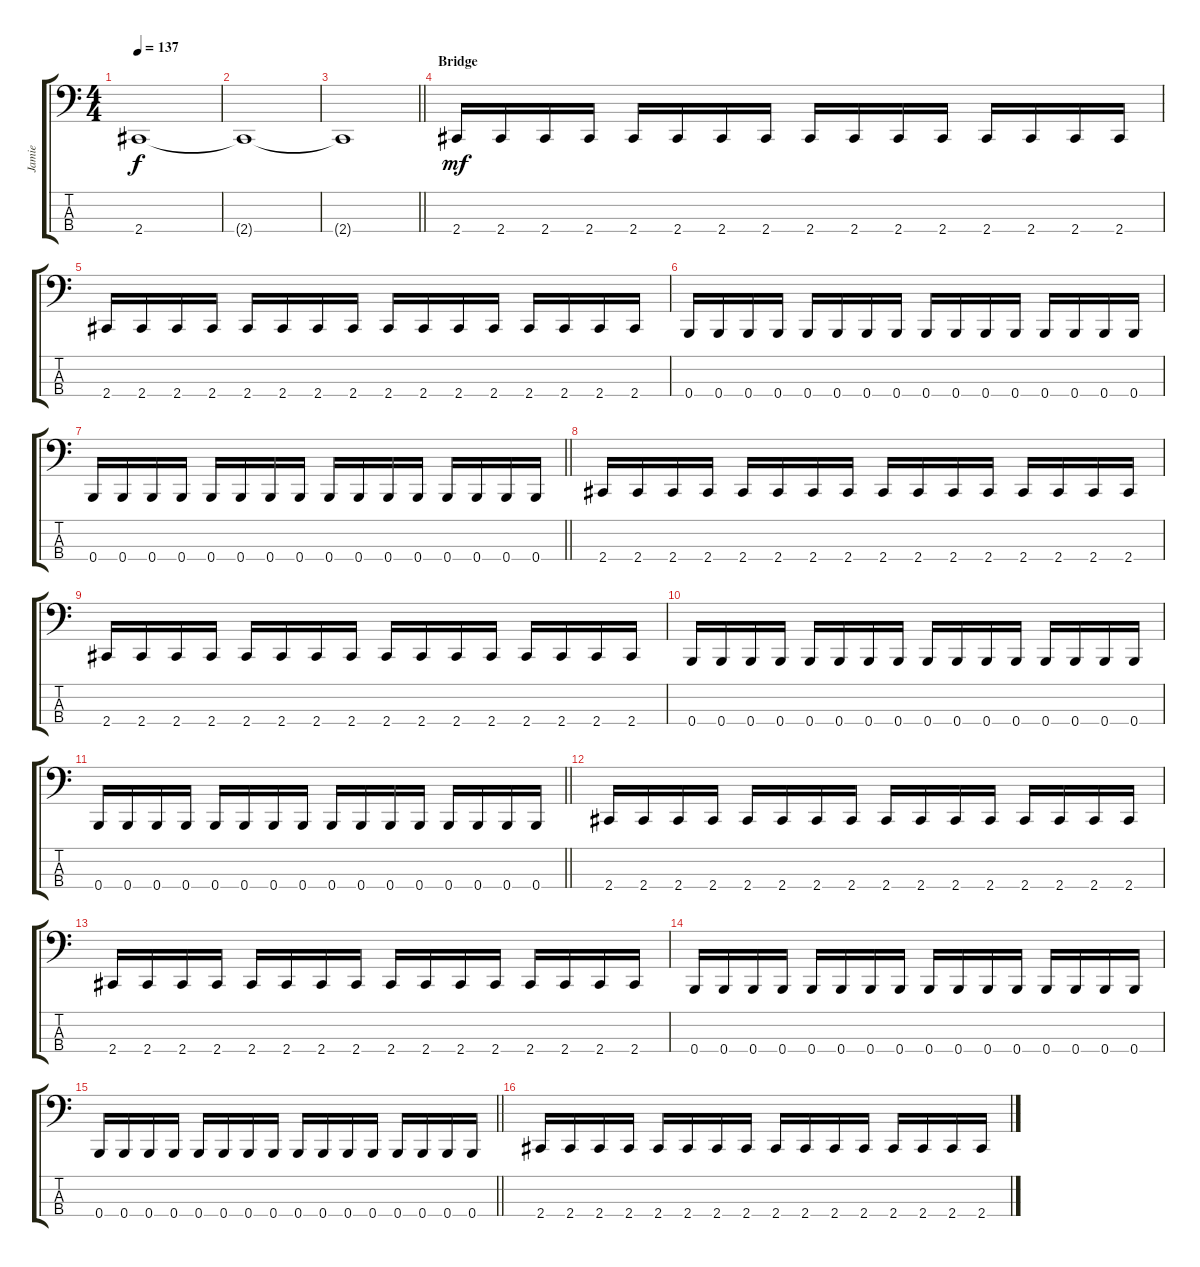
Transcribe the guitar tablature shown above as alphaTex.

\track ("Jamie" "Jamie") {instrument electricbasspick}
\staff {score tabs}
\tuning (E2 B1 Gb1 B0) {hide}
\ts (4 4)
\tempo 137
\clef f4
\ks c
2.4{t}.1{dy f} |
2.4{t}.1 |
\barLineRight lightlight
2.4{t}.1 |
\section ("" "Bridge")
2.4.16{dy mf} 2.4.16 2.4.16 2.4.16 2.4.16 2.4.16 2.4.16 2.4.16 2.4.16 2.4.16 2.4.16 2.4.16 2.4.16 2.4.16 2.4.16 2.4.16 |
2.4.16 2.4.16 2.4.16 2.4.16 2.4.16 2.4.16 2.4.16 2.4.16 2.4.16 2.4.16 2.4.16 2.4.16 2.4.16 2.4.16 2.4.16 2.4.16 |
0.4.16 0.4.16 0.4.16 0.4.16 0.4.16 0.4.16 0.4.16 0.4.16 0.4.16 0.4.16 0.4.16 0.4.16 0.4.16 0.4.16 0.4.16 0.4.16 |
\barLineRight lightlight
0.4.16 0.4.16 0.4.16 0.4.16 0.4.16 0.4.16 0.4.16 0.4.16 0.4.16 0.4.16 0.4.16 0.4.16 0.4.16 0.4.16 0.4.16 0.4.16 |
2.4.16 2.4.16 2.4.16 2.4.16 2.4.16 2.4.16 2.4.16 2.4.16 2.4.16 2.4.16 2.4.16 2.4.16 2.4.16 2.4.16 2.4.16 2.4.16 |
2.4.16 2.4.16 2.4.16 2.4.16 2.4.16 2.4.16 2.4.16 2.4.16 2.4.16 2.4.16 2.4.16 2.4.16 2.4.16 2.4.16 2.4.16 2.4.16 |
0.4.16 0.4.16 0.4.16 0.4.16 0.4.16 0.4.16 0.4.16 0.4.16 0.4.16 0.4.16 0.4.16 0.4.16 0.4.16 0.4.16 0.4.16 0.4.16 |
\barLineRight lightlight
0.4.16 0.4.16 0.4.16 0.4.16 0.4.16 0.4.16 0.4.16 0.4.16 0.4.16 0.4.16 0.4.16 0.4.16 0.4.16 0.4.16 0.4.16 0.4.16 |
2.4.16 2.4.16 2.4.16 2.4.16 2.4.16 2.4.16 2.4.16 2.4.16 2.4.16 2.4.16 2.4.16 2.4.16 2.4.16 2.4.16 2.4.16 2.4.16 |
2.4.16 2.4.16 2.4.16 2.4.16 2.4.16 2.4.16 2.4.16 2.4.16 2.4.16 2.4.16 2.4.16 2.4.16 2.4.16 2.4.16 2.4.16 2.4.16 |
0.4.16 0.4.16 0.4.16 0.4.16 0.4.16 0.4.16 0.4.16 0.4.16 0.4.16 0.4.16 0.4.16 0.4.16 0.4.16 0.4.16 0.4.16 0.4.16 |
\barLineRight lightlight
0.4.16 0.4.16 0.4.16 0.4.16 0.4.16 0.4.16 0.4.16 0.4.16 0.4.16 0.4.16 0.4.16 0.4.16 0.4.16 0.4.16 0.4.16 0.4.16 |
2.4.16 2.4.16 2.4.16 2.4.16 2.4.16 2.4.16 2.4.16 2.4.16 2.4.16 2.4.16 2.4.16 2.4.16 2.4.16 2.4.16 2.4.16 2.4.16
